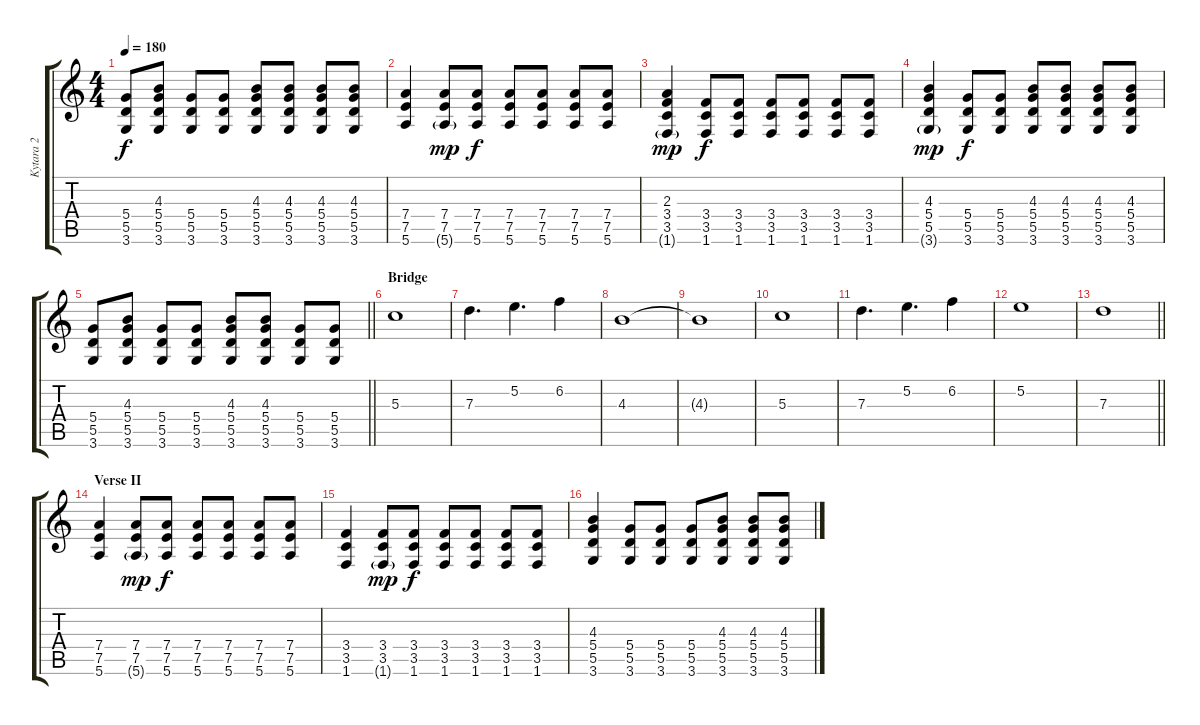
\track ("Kytara 2 " "Kytara 2 ") {instrument distortionguitar}
\staff {score tabs}
\tuning (E4 B3 G3 D3 A2 E2) {hide}
\ts (4 4)
\tempo 180
\clef g2
\ks c
(5.4 5.5 3.6).8{dy f} (4.3 5.4 5.5 3.6).8 (5.4 5.5 3.6).8 (5.4 5.5 3.6).8 (4.3 5.4 5.5 3.6).8 (4.3 5.4 5.5 3.6).8 (4.3 5.4 5.5 3.6).8 (4.3 5.4 5.5 3.6).8 |
(7.4 7.5 5.6).4 (7.4 7.5 5.6{g}).8{dy mp} (7.4 7.5 5.6).8{dy f} (7.4 7.5 5.6).8 (7.4 7.5 5.6).8 (7.4 7.5 5.6).8 (7.4 7.5 5.6).8 |
(2.3 3.4 3.5 1.6{g}).4{dy mp} (3.4 3.5 1.6).8{dy f} (3.4 3.5 1.6).8 (3.4 3.5 1.6).8 (3.4 3.5 1.6).8 (3.4 3.5 1.6).8 (3.4 3.5 1.6).8 |
(4.3 5.4 5.5 3.6{g}).4{dy mp} (5.4 5.5 3.6).8{dy f} (5.4 5.5 3.6).8 (4.3 5.4 5.5 3.6).8 (4.3 5.4 5.5 3.6).8 (4.3 5.4 5.5 3.6).8 (4.3 5.4 5.5 3.6).8 |
\barLineRight lightlight
(5.4 5.5 3.6).8 (4.3 5.4 5.5 3.6).8 (5.4 5.5 3.6).8 (5.4 5.5 3.6).8 (4.3 5.4 5.5 3.6).8 (4.3 5.4 5.5 3.6).8 (5.4 5.5 3.6).8 (5.4 5.5 3.6).8 |
\section ("" "Bridge")
5.3.1 |
7.3.4{d} 5.2.4{d} 6.2.4 |
4.3.1 |
4.3{t}.1 |
5.3.1 |
7.3.4{d} 5.2.4{d} 6.2.4 |
5.2.1 |
\barLineRight lightlight
7.3.1 |
\section ("" "Verse II")
(7.4 7.5 5.6).4 (7.4 7.5 5.6{g}).8{dy mp} (7.4 7.5 5.6).8{dy f} (7.4 7.5 5.6).8 (7.4 7.5 5.6).8 (7.4 7.5 5.6).8 (7.4 7.5 5.6).8 |
(3.4 3.5 1.6).4 (3.4 3.5 1.6{g}).8{dy mp} (3.4 3.5 1.6).8{dy f} (3.4 3.5 1.6).8 (3.4 3.5 1.6).8 (3.4 3.5 1.6).8 (3.4 3.5 1.6).8 |
(4.3 5.4 5.5 3.6).4 (5.4 5.5 3.6).8 (5.4 5.5 3.6).8 (5.4 5.5 3.6).8 (4.3 5.4 5.5 3.6).8 (4.3 5.4 5.5 3.6).8 (4.3 5.4 5.5 3.6).8
